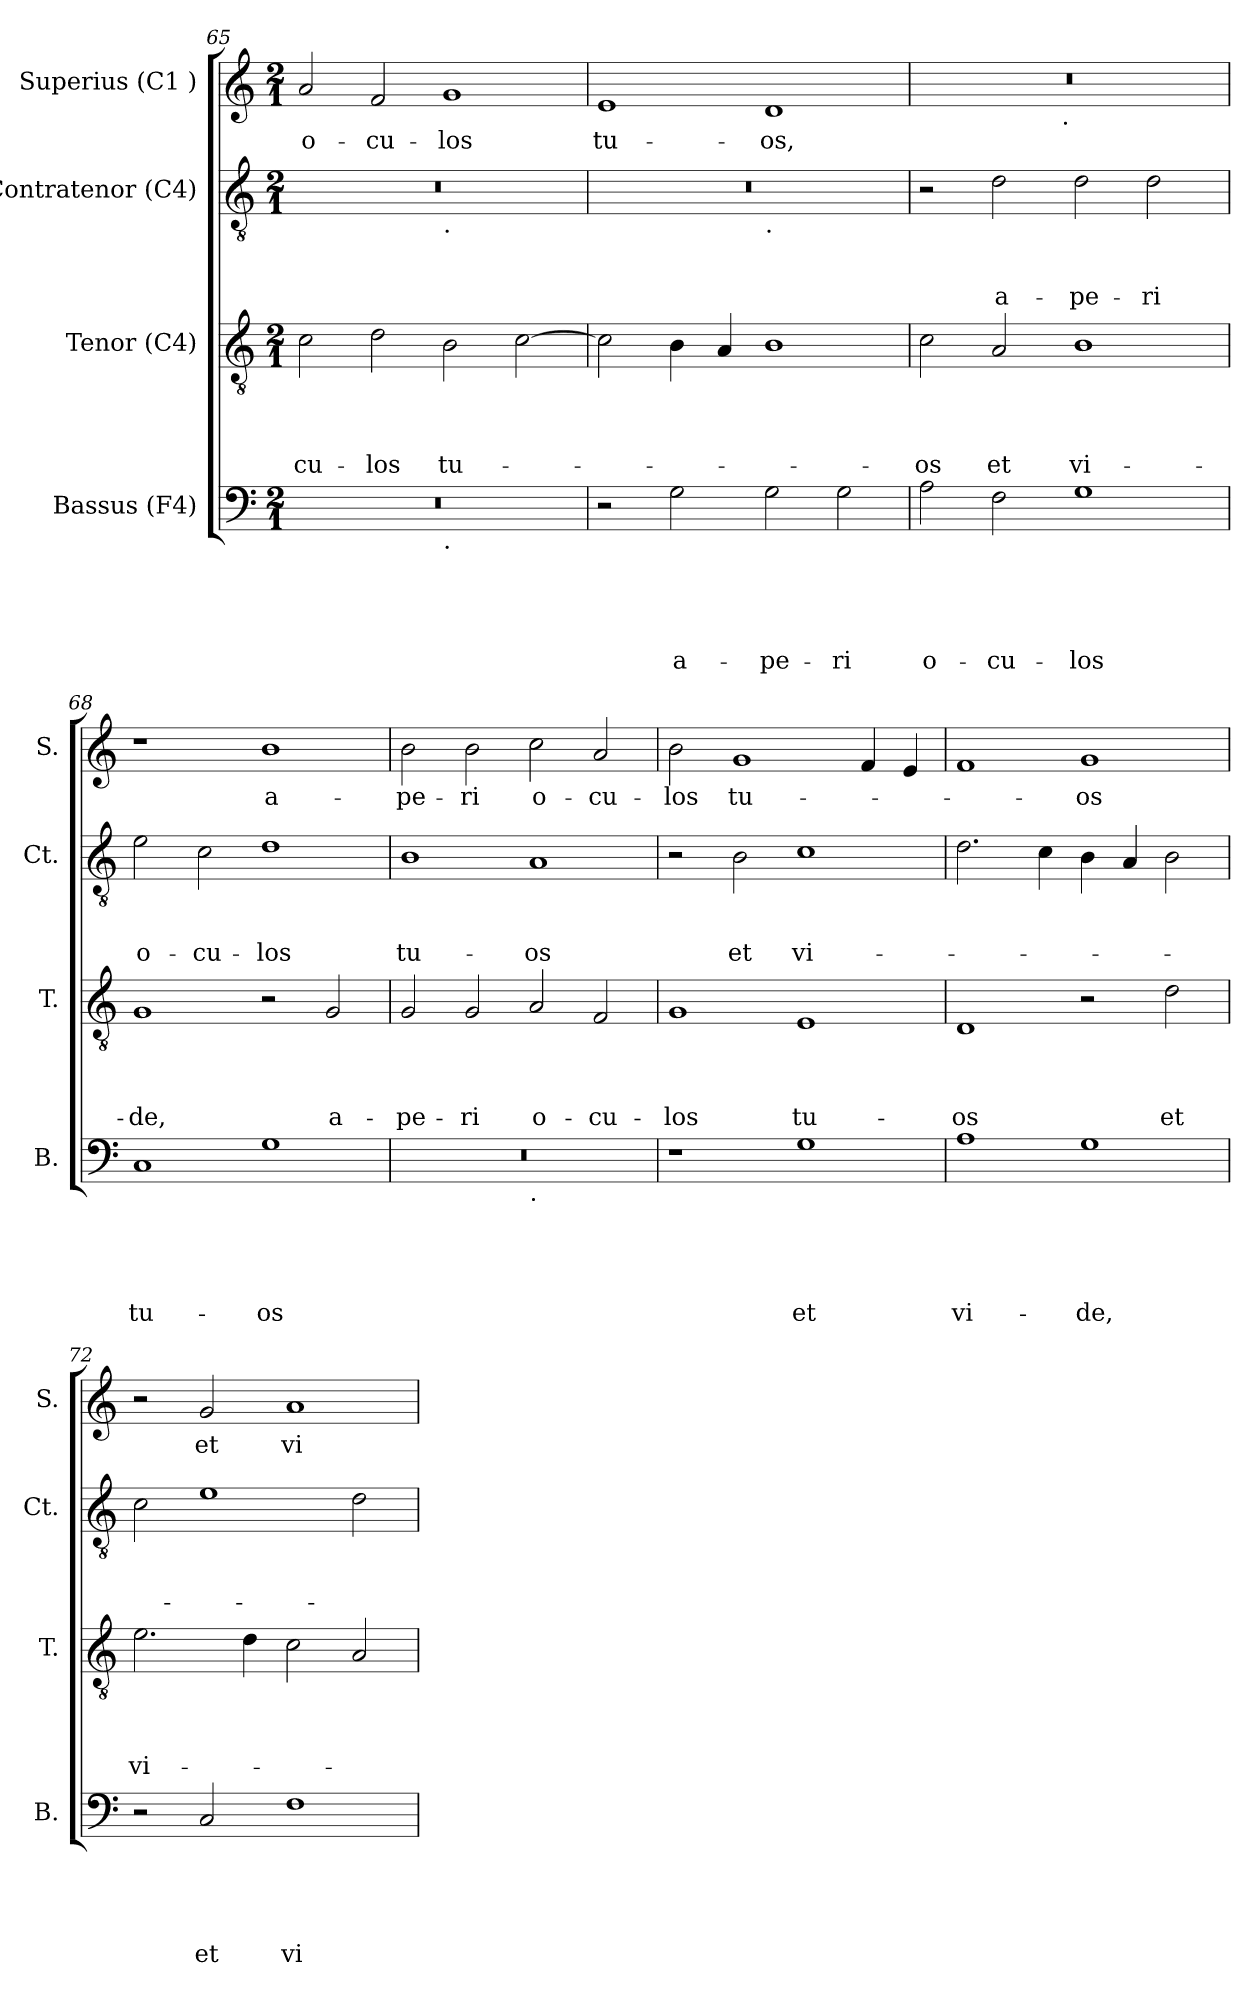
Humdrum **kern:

**kern	**text	**text	**text	**text	**text	**kern	**text	**text	**text	**text	**kern	**text	**text	**text	**kern	**text
*part4	*part4	*part4	*part4	*part4	*part4	*part3	*part3	*part3	*part3	*part3	*part2	*part2	*part2	*part2	*part1	*part1
*staff4	*staff4	*staff4	*staff4	*staff4	*staff4	*staff3	*staff3	*staff3	*staff3	*staff3	*staff2	*staff2	*staff2	*staff2	*staff1	*staff1
*I"Bassus (F4)	*	*	*	*	*	*I"Tenor (C4)	*	*	*	*	*I"Contratenor (C4)	*	*	*	*I"Superius (C1 )	*
*I'B.	*	*	*	*	*	*I'T.	*	*	*	*	*I'Ct.	*	*	*	*I'S.	*
*clefF4	*	*	*	*	*	*clefGv2	*	*	*	*	*clefGv2	*	*	*	*clefG2	*
*k[]	*	*	*	*	*	*k[]	*	*	*	*	*k[]	*	*	*	*k[]	*
*C:	*	*	*	*	*	*C:	*	*	*	*	*C:	*	*	*	*C:	*
*M2/1	*	*	*	*	*	*M2/1	*	*	*	*	*M2/1	*	*	*	*M2/1	*
=65	=65	=65	=65	=65	=65	=65	=65	=65	=65	=65	=65	=65	=65	=65	=65	=65
!	!	!	!	!	!	!	!	!	!	!LO:LY:b	!	!	!	!	!	!LO:LY:b
*^	*	*	*	*	*	*	*	*	*	*	*^	*	*	*	*	*
0r	1ryy	.	.	.	.	.	2c\	.	.	.	-cu-	0r	1ryy	.	.	.	2a/	o-
!	!	!	!	!	!	!	!	!	!	!	!LO:LY:b	!	!	!	!	!	!	!LO:LY:b
.	.	.	.	.	.	.	2d\	.	.	.	-los	.	.	.	.	.	2f/	-cu-
!	!	!	!	!	!	!	!	!	!	!	!	!	!LO:TX:b:t=.	!	!	!	!	!
!	!LO:TX:b:t=.	!	!	!	!	!	!	!	!	!	!	!	!	!	!	!	!	!
!	!	!	!	!	!	!	!	!	!	!	!LO:LY:b	!	!	!	!	!	!	!LO:LY:b
.	1ryy	.	.	.	.	.	2B\	.	.	.	tu-	.	1ryy	.	.	.	1g	-los
.	.	.	.	.	.	.	[>2c\	.	.	.	.	.	.	.	.	.	.	.
=66	=66	=66	=66	=66	=66	=66	=66	=66	=66	=66	=66	=66	=66	=66	=66	=66	=66	=66
!	!	!	!	!	!	!	!	!	!	!	!	!	!	!	!	!	!	!LO:LY:b
*v	*v	*	*	*	*	*	*	*	*	*	*	*	*	*	*	*	*	*
2r	.	.	.	.	.	2c\]	.	.	.	.	0r	1ryy	.	.	.	1e	tu-
!	!	!	!	!	!LO:LY:b	!	!	!	!	!	!	!	!	!	!	!	!
2G\	.	.	.	.	a-	4B\	.	.	.	.	.	.	.	.	.	.	.
.	.	.	.	.	.	4A/	.	.	.	.	.	.	.	.	.	.	.
!	!	!	!	!	!	!	!	!	!	!	!	!LO:TX:b:t=.	!	!	!	!	!
!	!	!	!	!	!LO:LY:b	!	!	!	!	!	!	!	!	!	!	!	!LO:LY:b
2G\	.	.	.	.	-pe-	1B	.	.	.	.	.	1ryy	.	.	.	1d	-os,
!	!	!	!	!	!LO:LY:b	!	!	!	!	!	!	!	!	!	!	!	!
2G\	.	.	.	.	-ri	.	.	.	.	.	.	.	.	.	.	.	.
=67	=67	=67	=67	=67	=67	=67	=67	=67	=67	=67	=67	=67	=67	=67	=67	=67	=67
!	!	!	!	!	!LO:LY:b	!	!	!	!	!LO:LY:b	!	!	!	!	!	!	!
*	*	*	*	*	*	*	*	*	*	*	*v	*v	*	*	*	*^	*
2A\	.	.	.	.	o-	2c\	.	.	.	-os	2r	.	.	.	0r	2ryy	.
!	!	!	!	!	!LO:LY:b	!	!	!	!	!LO:LY:b	!	!	!	!LO:LY:b	!	!	!
2F\	.	.	.	.	-cu-	2A/	.	.	.	et	2d\	.	.	a-	.	4...ryy	.
!	!	!	!	!	!	!	!	!	!	!	!	!	!	!	!	!LO:TX:b:t=.	!
.	.	.	.	.	.	.	.	.	.	.	.	.	.	.	.	1ryy	.
!	!	!	!	!	!LO:LY:b	!	!	!	!	!LO:LY:b	!	!	!	!LO:LY:b	!	!	!
1G	.	.	.	.	-los	1B	.	.	.	vi-	2d\	.	.	-pe-	.	.	.
!	!	!	!	!	!	!	!	!	!	!	!	!	!	!LO:LY:b	!	!	!
.	.	.	.	.	.	.	.	.	.	.	2d\	.	.	-ri	.	.	.
.	.	.	.	.	.	.	.	.	.	.	.	.	.	.	.	32ryy	.
!!LO:PB:g=z
=68	=68	=68	=68	=68	=68	=68	=68	=68	=68	=68	=68	=68	=68	=68	=68	=68	=68
!	!	!	!	!	!LO:LY:b	!	!	!	!	!LO:LY:b	!	!	!	!LO:LY:b	!	!	!
*	*	*	*	*	*	*	*	*	*	*	*	*	*	*	*v	*v	*
1C	.	.	.	.	tu-	1G	.	.	.	-de,	2e\	.	.	o-	1r	.
!	!	!	!	!	!	!	!	!	!	!	!	!	!	!LO:LY:b	!	!
.	.	.	.	.	.	.	.	.	.	.	2c\	.	.	-cu-	.	.
!	!	!	!	!	!LO:LY:b	!	!	!	!	!	!	!	!	!LO:LY:b	!	!LO:LY:b:rj
1G	.	.	.	.	-os	2r	.	.	.	.	1d	.	.	-los	1b	a-
!	!	!	!	!	!	!	!	!	!	!LO:LY:b	!	!	!	!	!	!
.	.	.	.	.	.	2G/	.	.	.	a-	.	.	.	.	.	.
=69	=69	=69	=69	=69	=69	=69	=69	=69	=69	=69	=69	=69	=69	=69	=69	=69
!	!	!	!	!	!	!	!	!	!	!LO:LY:b	!	!	!	!LO:LY:b	!	!LO:LY:b
*^	*	*	*	*	*	*	*	*	*	*	*	*	*	*	*	*
0r	1ryy	.	.	.	.	.	2G/	.	.	.	-pe-	1B	.	.	tu-	2b\	-pe-
!	!	!	!	!	!	!	!	!	!	!	!LO:LY:b	!	!	!	!	!	!LO:LY:b
.	.	.	.	.	.	.	2G/	.	.	.	-ri	.	.	.	.	2b\	-ri
!	!LO:TX:b:t=.	!	!	!	!	!	!	!	!	!	!	!	!	!	!	!	!
!	!	!	!	!	!	!	!	!	!	!	!LO:LY:b	!	!	!	!LO:LY:b	!	!LO:LY:b
.	1ryy	.	.	.	.	.	2A/	.	.	.	o-	1A	.	.	-os	2cc\	o-
!	!	!	!	!	!	!	!	!	!	!	!LO:LY:b	!	!	!	!	!	!LO:LY:b
.	.	.	.	.	.	.	2F/	.	.	.	-cu-	.	.	.	.	2a/	-cu-
=70	=70	=70	=70	=70	=70	=70	=70	=70	=70	=70	=70	=70	=70	=70	=70	=70	=70
!	!	!	!	!	!	!	!	!	!	!	!LO:LY:b	!	!	!	!	!	!LO:LY:b
*v	*v	*	*	*	*	*	*	*	*	*	*	*	*	*	*	*	*
1r	.	.	.	.	.	1G	.	.	.	-los	2r	.	.	.	2b\	-los
!	!	!	!	!	!	!	!	!	!	!	!	!	!	!LO:LY:b	!	!LO:LY:b
.	.	.	.	.	.	.	.	.	.	.	2B\	.	.	et	1g	tu-
!	!	!	!	!	!LO:LY:b	!	!	!	!	!LO:LY:b	!	!	!	!LO:LY:b	!	!
1G	.	.	.	.	et	1E	.	.	.	tu-	1c	.	.	vi-	.	.
.	.	.	.	.	.	.	.	.	.	.	.	.	.	.	4f/	.
.	.	.	.	.	.	.	.	.	.	.	.	.	.	.	4e/	.
=71	=71	=71	=71	=71	=71	=71	=71	=71	=71	=71	=71	=71	=71	=71	=71	=71
!	!	!	!	!	!LO:LY:b	!	!	!	!	!LO:LY:b	!	!	!	!	!	!
1A	.	.	.	.	vi-	1D	.	.	.	-os	2.d\	.	.	.	1f	.
.	.	.	.	.	.	.	.	.	.	.	4c\	.	.	.	.	.
!	!	!	!	!	!LO:LY:b	!	!	!	!	!	!	!	!	!	!	!LO:LY:b
1G	.	.	.	.	-de,	2r	.	.	.	.	4B\	.	.	.	1g	-os
.	.	.	.	.	.	.	.	.	.	.	4A/	.	.	.	.	.
!	!	!	!	!	!	!	!	!	!	!LO:LY:b	!	!	!	!	!	!
.	.	.	.	.	.	2d\	.	.	.	et	2B\	.	.	.	.	.
!!LO:LB:g=z
=72	=72	=72	=72	=72	=72	=72	=72	=72	=72	=72	=72	=72	=72	=72	=72	=72
!	!	!	!	!	!	!	!	!	!	!LO:LY:b	!	!	!	!	!	!
2r	.	.	.	.	.	2.e\	.	.	.	vi-	2c\	.	.	.	2r	.
!	!	!	!	!	!LO:LY:b	!	!	!	!	!	!	!	!	!	!	!LO:LY:b
2C/	.	.	.	.	et	.	.	.	.	.	1e	.	.	.	2g/	et
.	.	.	.	.	.	4d\	.	.	.	.	.	.	.	.	.	.
!	!	!	!	!	!LO:LY:b	!	!	!	!	!	!	!	!	!	!	!LO:LY:b
1F	.	.	.	.	vi-	2c\	.	.	.	.	.	.	.	.	1a	vi-
.	.	.	.	.	.	2A/	.	.	.	.	2d\	.	.	.	.	.
=	=	=	=	=	=	=	=	=	=	=	=	=	=	=	=	=
*-	*-	*-	*-	*-	*-	*-	*-	*-	*-	*-	*-	*-	*-	*-	*-	*-
